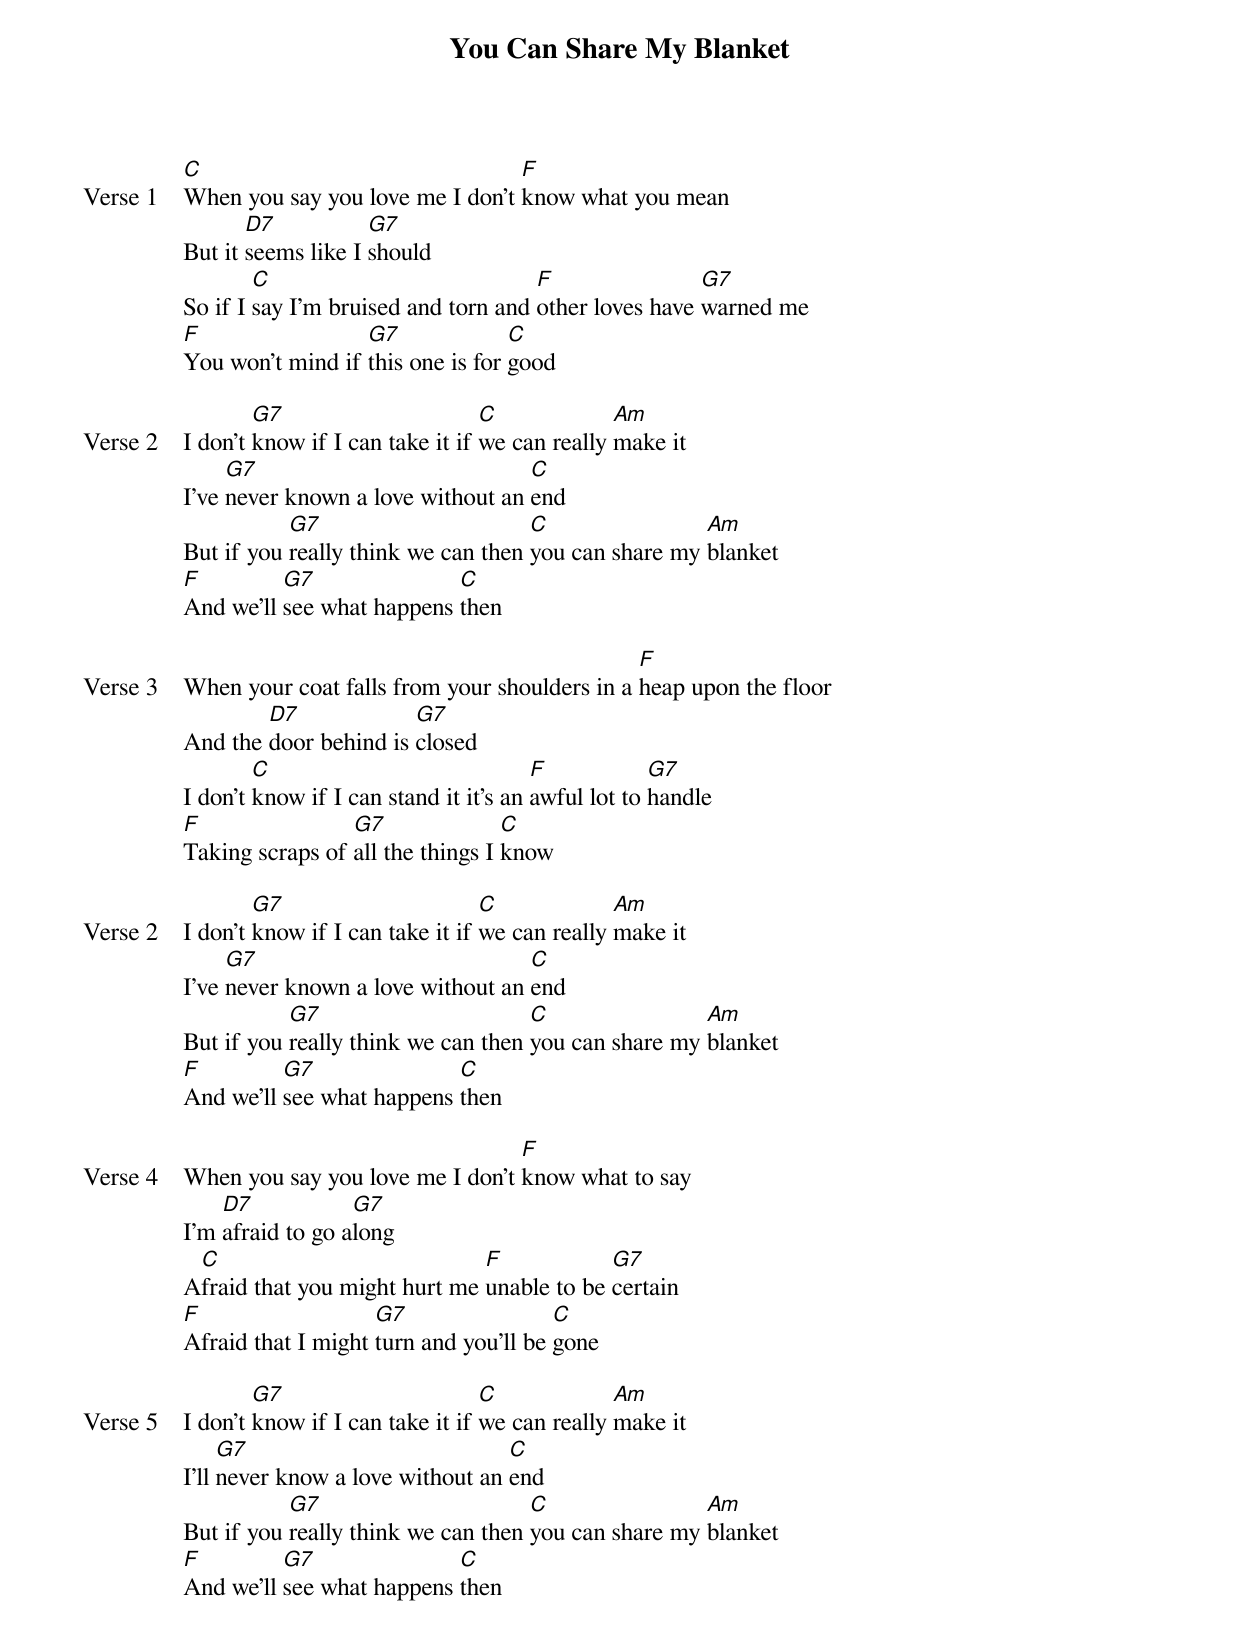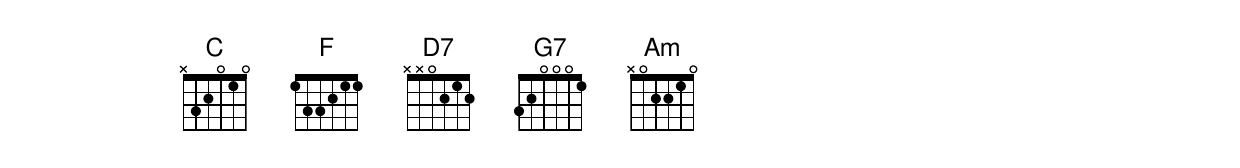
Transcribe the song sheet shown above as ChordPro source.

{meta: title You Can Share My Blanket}
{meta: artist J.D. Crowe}
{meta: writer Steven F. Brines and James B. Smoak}

{start_of_verse: Verse 1}
[C]When you say you love me I don’t [F]know what you mean
But it [D7]seems like I [G7]should
So if I [C]say I’m bruised and torn and [F]other loves have [G7]warned me
[F]You won’t mind if [G7]this one is for [C]good
{end_of_verse}

{start_of_verse: Verse 2}
I don’t [G7]know if I can take it if [C]we can really [Am]make it
I’ve [G7]never known a love without an [C]end
But if you [G7]really think we can then [C]you can share my [Am]blanket
[F]And we’ll [G7]see what happens [C]then
{end_of_verse}

{start_of_verse: Verse 3}
When your coat falls from your shoulders in a [F]heap upon the floor
And the [D7]door behind is [G7]closed
I don’t [C]know if I can stand it it’s an [F]awful lot to [G7]handle
[F]Taking scraps of [G7]all the things I [C]know
{end_of_verse}

{start_of_verse: Verse 2}
I don’t [G7]know if I can take it if [C]we can really [Am]make it
I’ve [G7]never known a love without an [C]end
But if you [G7]really think we can then [C]you can share my [Am]blanket
[F]And we’ll [G7]see what happens [C]then
{end_of_verse}

{start_of_verse: Verse 4}
When you say you love me I don’t [F]know what to say
I’m [D7]afraid to go a[G7]long
A[C]fraid that you might hurt me [F]unable to be [G7]certain
[F]Afraid that I might [G7]turn and you’ll be [C]gone
{end_of_verse}

{start_of_verse: Verse 5}
I don’t [G7]know if I can take it if [C]we can really [Am]make it
I’ll [G7]never know a love without an [C]end
But if you [G7]really think we can then [C]you can share my [Am]blanket
[F]And we’ll [G7]see what happens [C]then
{end_of_verse}
